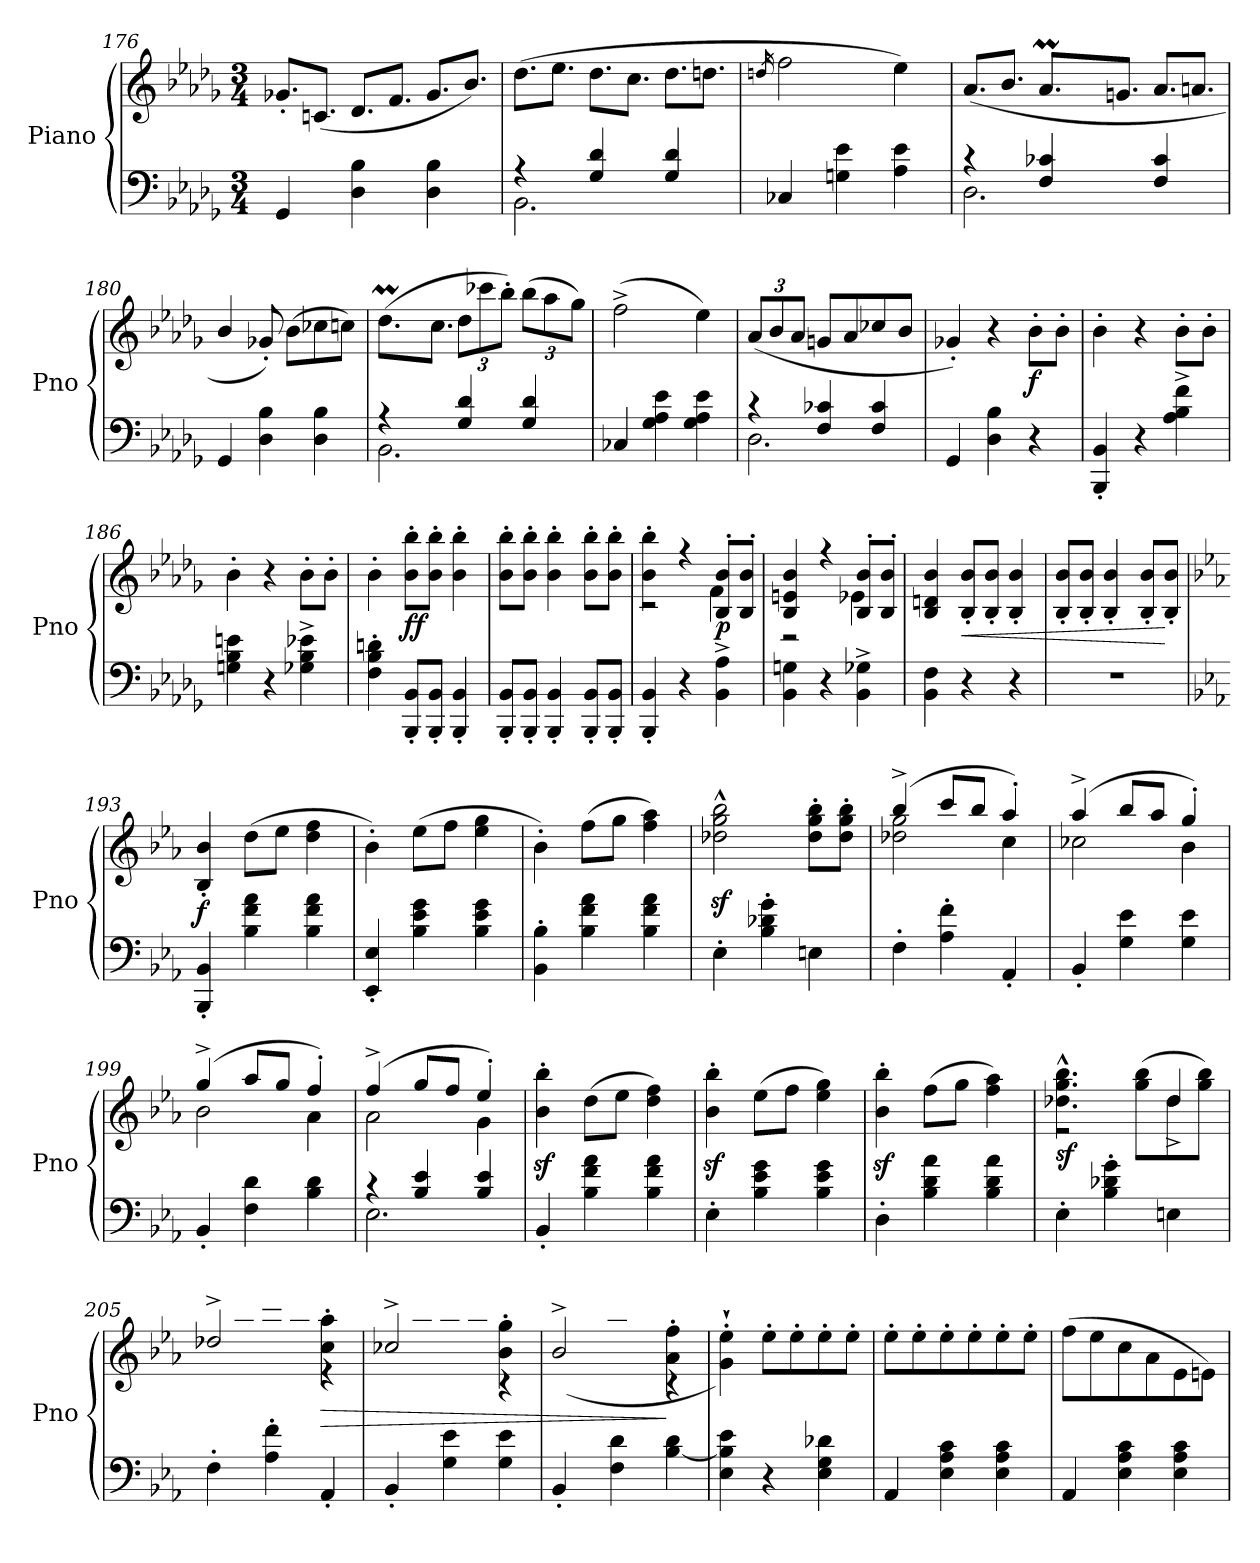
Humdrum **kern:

**kern	**kern	**dynam
*part1	*part1	*part1
*staff2	*staff1	*staff1/2
*I"Piano	*	*
*I'Pno	*	*
*clefF4	*clefG2	*
*k[b-e-a-d-g-]	*k[b-e-a-d-g-]	*
*M3/4	*M3/4	*
*	*Xtuplet	*
=176	=176	=176
4GG-/	12.g-X'/L	.
.	(<12.cn/J	.
4D-\ 4B-\	12.d-/L	.
.	12.f/J	.
4D-\ 4B-\	12.g-/L	.
.	12.b-/J)	.
=177	=177	=177
*^	*	*
4r	2.BB-\	(>12.dd-\L	.
.	.	12.ee-\J	.
4G-/ 4d-/	.	12.dd-\L	.
.	.	12.cc\J	.
4G-/ 4d-/	.	12.dd-\L	.
.	.	12.ddn\J	.
*v	*v	*	*
=178	=178	=178
.	16qddn/	.
4C-X/	2ff\	.
4Gn\ 4e-\	.	.
4A-\ 4e-\	4ee-\)	.
!!LO:LB:g=z
=179	=179	=179
*^	*^	*
4r	2.D-\	(<12.a-/L	4ryy	.
.	.	12.b-/J	.	.
4F/ 4c-X/	.	12.a-M/L	24ryy	.
.	.	.	24b-yy	.
.	.	.	24a-yy	.
.	.	12.gn/J	4.ryy	.
4F/ 4c-/	.	12.a-/L	.	.
.	.	12.an/J	.	.
*v	*v	*	*	*
*	*v	*v	*
=180	=180	=180
4GG-/	4b-/	.
4D-\ 4B-\	8g-X'/)	.
.	(>8b-\L	.
4D-\ 4B-\	8cc-X\	.
.	8ccn\J)	.
=181	=181	=181
*^	*^	*
4r	2.BB-\	(>12.dd-M\L	24ryy	.
.	.	.	24ee-yy	.
.	.	.	24dd-yy	.
.	.	12.cc\J	2ryy	.
*	*	*tuplet	*	*
*	*	*Xbrackettup	*	*
4G-/ 4d-/	.	12dd-\L	.	.
.	.	12ccc-X\	.	.
.	.	12bb-'\J)	.	.
4G-/ 4d-/	.	(>12bb-\L	.	.
.	.	12aa-\	.	.
.	.	.	8ryy	.
.	.	12gg-\J)	.	.
*v	*v	*	*	*
*	*v	*v	*
=182	=182	=182
4C-X/	(>2ff^\	.
4G-\ 4A-\ 4e-\	.	.
4G-\ 4A-\ 4e-\	4ee-\)	.
=183	=183	=183
*^	*	*
4r	2.D-\	(<12a-/L	.
.	.	12b-/	.
.	.	12a-/J	.
4F/ 4c-X/	.	8gn/L	.
.	.	8a-/	.
4F/ 4c-/	.	8cc-X/	.
.	.	8b-/J	.
*v	*v	*	*
=184	=184	=184
4GG-/	4g-X'/)	.
4D-\ 4B-\	4r	.
!	!	!LO:DY:b
4r	8b-'\L	f
.	8b-'\J	.
!!LO:LB:g=z
=185	=185	=185
4BBB-/' 4BB-/'	4b-'\	.
4r	4r	.
4A-\^ 4B-\^ 4f\^	8b-'\L	.
.	8b-'\J	.
=186	=186	=186
4Gn\ 4B-\ 4en\	4b-'\	.
4r	4r	.
4G-X\^ 4B-\^ 4e-X\^	8b-'\L	.
.	8b-'\J	.
=187	=187	=187
4F\' 4B-\' 4dn\'	4b-'\	.
!	!	!LO:DY:b
8BBB-/' 8BB-/'L	8b-\' 8bb-\'L	ff
8BBB-/' 8BB-/'J	8b-\' 8bb-\'J	.
4BBB-/' 4BB-/'	4b-\' 4bb-\'	.
=188	=188	=188
8BBB-/' 8BB-/'L	8b-\' 8bb-\'L	.
8BBB-/' 8BB-/'J	8b-\' 8bb-\'J	.
4BBB-/' 4BB-/'	4b-\' 4bb-\'	.
8BBB-/' 8BB-/'L	8b-\' 8bb-\'L	.
8BBB-/' 8BB-/'J	8b-\' 8bb-\'J	.
=189	=189	=189
*	*^	*
4BBB-/' 4BB-/'	4b-\' 4bb-\'	2r	.
4r	4r	.	.
!	!	!	!LO:DY:b
4BB-\^ 4A-\^	8B-/' 8b-/'L	4f\	p
.	8B-/' 8b-/'J	.	.
=190	=190	=190	=190
4BB-\ 4Gn\	4B-/ 4en/ 4b-/	2r	.
4r	4r	.	.
4BB-\^ 4G-X\^	8B-/' 8b-/'L	4e-X\	.
.	8B-/' 8b-/'J	.	.
*	*v	*v	*
=191	=191	=191
4BB-\ 4F\	4B-/ 4dn/ 4b-/	.
!	!	!LO:HP:b
4r	8B-/' 8b-/'L	<
.	8B-/' 8b-/'J	.
4r	4B-/' 4b-/'	.
!!LO:PB:g=z
=192	=192	=192
2.r	8B-/' 8b-/'L	.
.	8B-/' 8b-/'J	.
.	4B-/' 4b-/'	.
.	8B-/' 8b-/'L	.
.	8B-/' 8b-/'J	[
=193	=193	=193
*k[b-e-a-]	*k[b-e-a-]	*
!	!	!LO:DY:b
4BBB-/' 4BB-/'	4B-/' 4b-/'	f
4B-\ 4f\ 4a-\	(>8dd\L	.
.	8ee-\J	.
4B-\ 4f\ 4a-\	4dd\ 4ff\	.
=194	=194	=194
4EE-/' 4E-/'	4b-'\)	.
4B-\ 4e-\ 4g\	(>8ee-\L	.
.	8ff\J	.
4B-\ 4e-\ 4g\	4ee-\ 4gg\	.
=195	=195	=195
4BB-\' 4B-\'	4b-'\)	.
4B-\ 4f\ 4a-\	(>8ff\L	.
.	8gg\J	.
4B-\ 4f\ 4a-\	4ff\ 4aa-\)	.
=196	=196	=196
4E-'\	2dd-X\z<^^ 2gg\z<^^ 2bb-\z<^^	.
4B-\' 4d-X\' 4g\'	.	.
4En\	8dd-\' 8gg\' 8bb-\'L	.
.	8dd-\' 8gg\' 8bb-\'J	.
=197	=197	=197
*	*^	*
4F'\	(>4bb-^/	2dd-X\ 2gg\	.
4A-\' 4f\'	8ccc/L	.	.
.	8bb-/J	.	.
4AA-'/	4aa-'/)	4cc\	.
=198	=198	=198	=198
4BB-'/	(>4aa-^/	2cc-X\	.
4G\ 4e-\	8bb-/L	.	.
.	8aa-/J	.	.
4G\ 4e-\	4gg'/)	4b-\	.
=199	=199	=199	=199
4BB-'/	(>4gg^/	2b-\	.
4F\ 4d\	8aa-/L	.	.
.	8gg/J	.	.
4B-\ 4d\	4ff'/)	4a-\	.
!!LO:LB:g=z	!!
=200	=200	=200	=200
*^	*	*	*
4r	2.E-\	(>4ff^/	2a-\	.
4B-/ 4e-/	.	8gg/L	.	.
.	.	8ff/J	.	.
4B-/ 4e-/	.	4ee-'/)	4g\	.
*v	*v	*	*	*
*	*v	*v	*
=201	=201	=201
4BB-'/	4b-\z<' 4bb-\z<'	.
4B-\ 4f\ 4a-\	(>8dd\L	.
.	8ee-\J	.
4B-\ 4f\ 4a-\	4dd\ 4ff\)	.
=202	=202	=202
4E-'\	4b-\z<' 4bb-\z<'	.
4B-\ 4e-\ 4g\	(>8ee-\L	.
.	8ff\J	.
4B-\ 4e-\ 4g\	4ee-\ 4gg\)	.
=203	=203	=203
4D'\	4b-\z<' 4bb-\z<'	.
4B-\ 4d\ 4a-\	(>8ff\L	.
.	8gg\J	.
4B-\ 4d\ 4a-\	4ff\ 4aa-\)	.
=204	=204	=204
*	*^	*
!	!	!	!LO:DY:b
4E-'\	4.dd-X\^^ 4.gg\^^ 4.bb-\^^	2r	sf
4B-\' 4d-X\' 4g\'	.	.	.
.	(>8gg\ 8bb-\L	.	.
4En\	8dd-\	4dd-^/	.
.	8gg\ 8bb-\J)	.	.
=205	=205	=205	=205
4F'\	2dd-X^/	8dd-\Lyy	.
.	.	8bb-\	.
4A-\' 4f\'	.	8ccc\	.
.	.	8bb-\J	.
!	!	!	!LO:HP:b
4AA-'/	4cc\' 4aa-\'	4r	>
=206	=206	=206	=206
4BB-'/	2cc-X^/	8cc-\Lyy	.
.	.	8aa-\	.
4G\ 4e-\	.	8bb-\	.
.	.	8aa-\J	.
4G\ 4e-\	4b-\' 4gg\'	4r	.
=207	=207	=207	=207
4BB-'/	2b-^/	(>8b-\Lyy	.
.	.	8gg\	.
4F\ 4d\	.	8aa-\	.
.	.	8gg\J	.
[4B-\ 4d\	4a-\' 4ff\'	4r	]
*	*v	*v	*
!!LO:LB:g=z
=208	=208	=208
4E-\ 4B-\] 4e-\	4g\'` 4ee-\'`)	.
!	!	!LO:DY:b
!	!	!LO:DY:n=1:b
4r	8ee-'\L	p other-dynamics
.	8ee-'\	.
4E-\ 4G\ 4d-X\	8ee-'\	.
.	8ee-'\J	.
=209	=209	=209
4AA-/	8ee-'\L	.
.	8ee-'\	.
4E-\ 4A-\ 4c\	8ee-'\	.
.	8ee-'\	.
4E-\ 4A-\ 4c\	8ee-'\	.
.	8ee-'\J	.
=210	=210	=210
4AA-/	(>8ff\L	.
.	8ee-\	.
4E-\ 4A-\ 4c\	8cc\	.
.	8a-\	.
4E-\ 4A-\ 4c\	8e-\	.
.	8en\J)	.
=	=	=
*-	*-	*-
